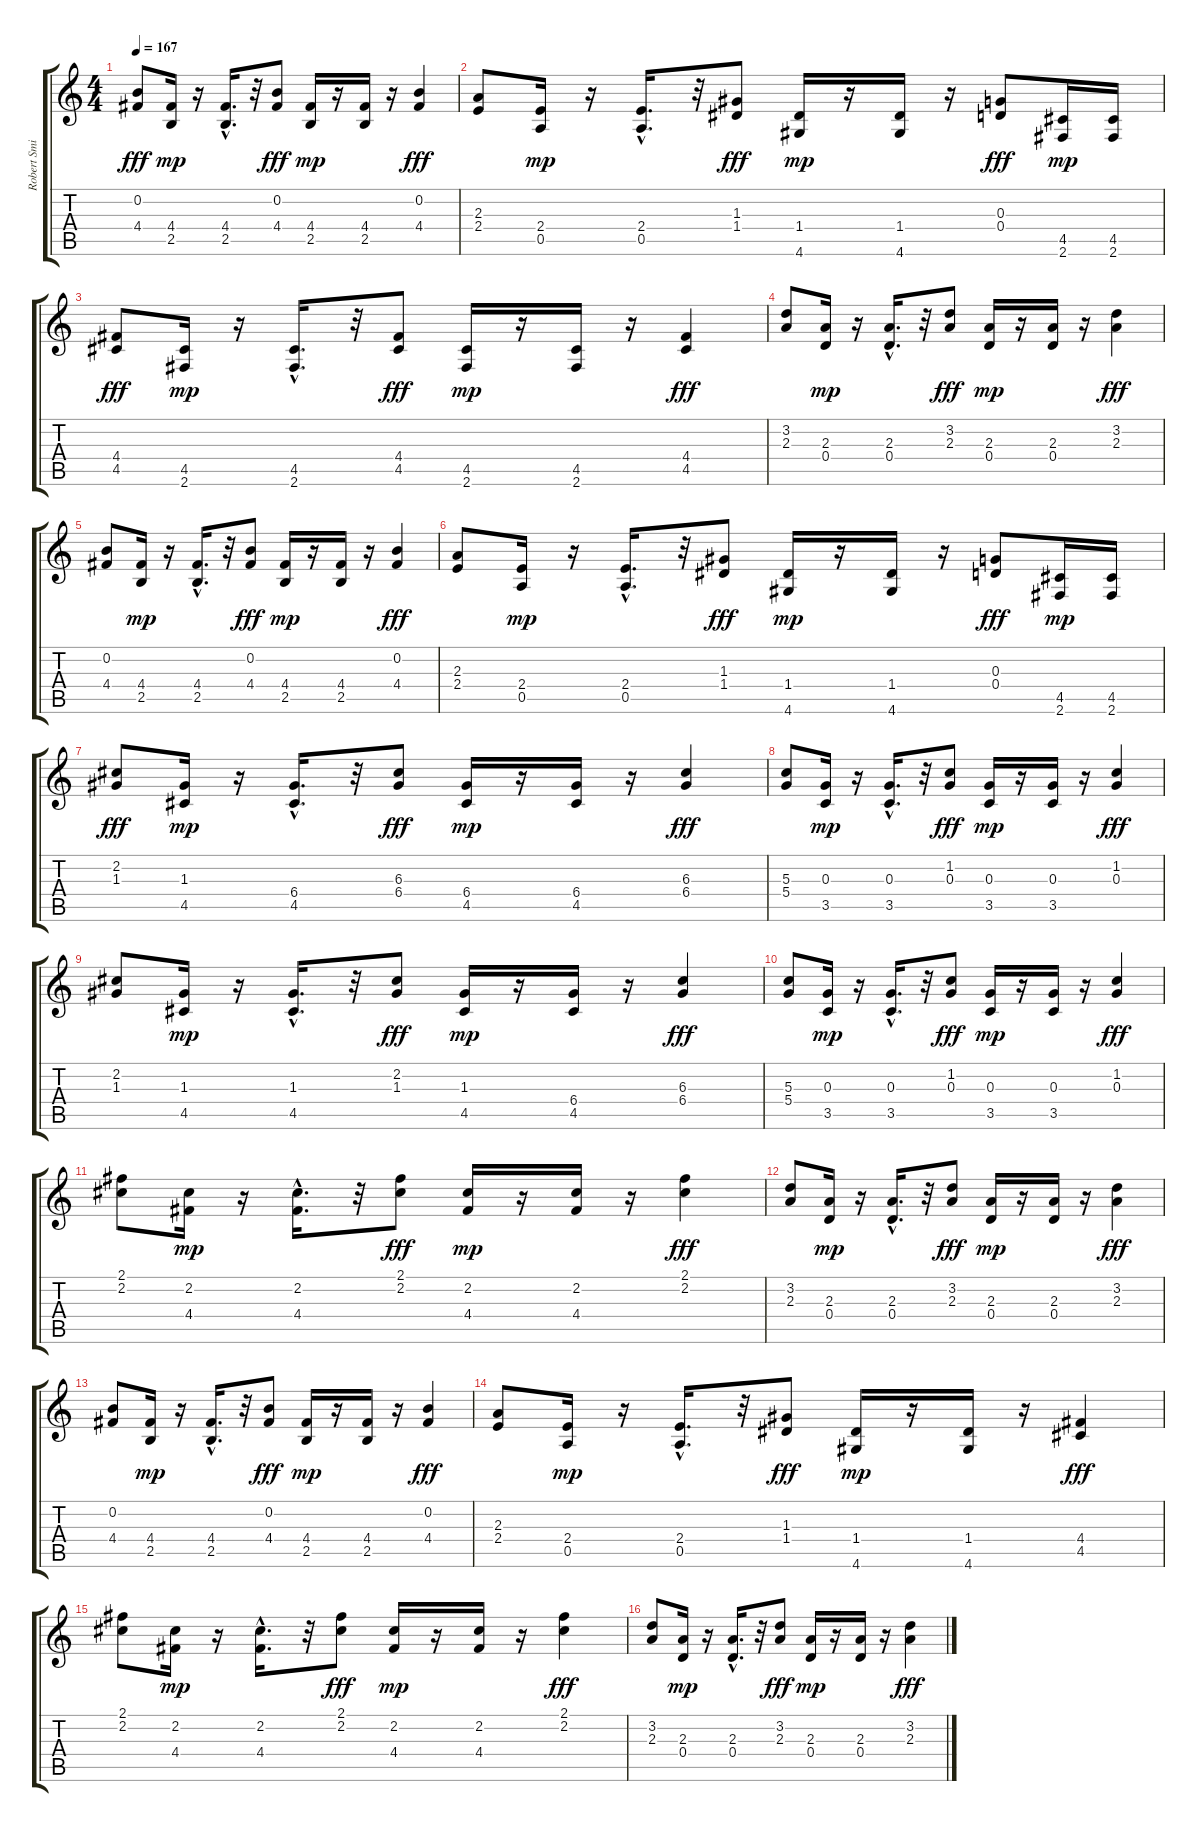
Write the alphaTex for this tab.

\track ("Robert Smith" "Robert Smi") {instrument electricguitarmuted}
\staff {score tabs}
\tuning (E4 B3 G3 D3 A2 E2) {hide}
\ts (4 4)
\tempo 167
\clef g2
\ks c
(0.2 4.4).8{dy fff instrument electricguitarmuted} (4.4 2.5).16{dy mp} r.16 (4.4{hac} 2.5{hac}).16{d} r.32 (0.2 4.4).8{dy fff} (4.4 2.5).16{dy mp} r.16 (4.4 2.5).16 r.16 (0.2 4.4).4{dy fff} |
(2.3 2.4).8{instrument electricguitarmuted} (2.4 0.5).16{dy mp} r.16 (2.4{hac} 0.5{hac}).16{d} r.32 (1.3 1.4).8{dy fff} (1.4 4.6).16{dy mp} r.16 (1.4 4.6).16 r.16 (0.3 0.4).8{dy fff} (4.5 2.6).16{dy mp} (4.5 2.6).16 |
(4.4 4.5).8{dy fff instrument electricguitarmuted} (4.5 2.6).16{dy mp} r.16 (4.5{hac} 2.6{hac}).16{d} r.32 (4.4 4.5).8{dy fff} (4.5 2.6).16{dy mp} r.16 (4.5 2.6).16 r.16 (4.4 4.5).4{dy fff} |
(3.2 2.3).8{instrument electricguitarmuted} (2.3 0.4).16{dy mp} r.16 (2.3{hac} 0.4{hac}).16{d} r.32 (3.2 2.3).8{dy fff} (2.3 0.4).16{dy mp} r.16 (2.3 0.4).16 r.16 (3.2 2.3).4{dy fff} |
(0.2 4.4).8{instrument electricguitarmuted} (4.4 2.5).16{dy mp} r.16 (4.4{hac} 2.5{hac}).16{d} r.32 (0.2 4.4).8{dy fff} (4.4 2.5).16{dy mp} r.16 (4.4 2.5).16 r.16 (0.2 4.4).4{dy fff} |
(2.3 2.4).8{instrument electricguitarmuted} (2.4 0.5).16{dy mp} r.16 (2.4{hac} 0.5{hac}).16{d} r.32 (1.3 1.4).8{dy fff} (1.4 4.6).16{dy mp} r.16 (1.4 4.6).16 r.16 (0.3 0.4).8{dy fff} (4.5 2.6).16{dy mp} (4.5 2.6).16 |
(2.2 1.3).8{dy fff instrument electricguitarmuted} (1.3 4.5).16{dy mp} r.16 (6.4{hac} 4.5{hac}).16{d} r.32 (6.3 6.4).8{dy fff} (6.4 4.5).16{dy mp} r.16 (6.4 4.5).16 r.16 (6.3 6.4).4{dy fff} |
(5.3 5.4).8{instrument electricguitarmuted} (0.3 3.5).16{dy mp} r.16 (0.3{hac} 3.5{hac}).16{d} r.32 (1.2 0.3).8{dy fff} (0.3 3.5).16{dy mp} r.16 (0.3 3.5).16 r.16 (1.2 0.3).4{dy fff} |
(2.2 1.3).8{instrument electricguitarmuted} (1.3 4.5).16{dy mp} r.16 (1.3{hac} 4.5{hac}).16{d} r.32 (2.2 1.3).8{dy fff} (1.3 4.5).16{dy mp} r.16 (6.4 4.5).16 r.16 (6.3 6.4).4{dy fff} |
(5.3 5.4).8{instrument electricguitarmuted} (0.3 3.5).16{dy mp} r.16 (0.3{hac} 3.5{hac}).16{d} r.32 (1.2 0.3).8{dy fff} (0.3 3.5).16{dy mp} r.16 (0.3 3.5).16 r.16 (1.2 0.3).4{dy fff} |
(2.1 2.2).8{instrument electricguitarmuted} (2.2 4.4).16{dy mp} r.16 (2.2{hac} 4.4{hac}).16{d} r.32 (2.1 2.2).8{dy fff} (2.2 4.4).16{dy mp} r.16 (2.2 4.4).16 r.16 (2.1 2.2).4{dy fff} |
(3.2 2.3).8{instrument electricguitarmuted} (2.3 0.4).16{dy mp} r.16 (2.3{hac} 0.4{hac}).16{d} r.32 (3.2 2.3).8{dy fff} (2.3 0.4).16{dy mp} r.16 (2.3 0.4).16 r.16 (3.2 2.3).4{dy fff} |
(0.2 4.4).8{instrument electricguitarmuted} (4.4 2.5).16{dy mp} r.16 (4.4{hac} 2.5{hac}).16{d} r.32 (0.2 4.4).8{dy fff} (4.4 2.5).16{dy mp} r.16 (4.4 2.5).16 r.16 (0.2 4.4).4{dy fff} |
(2.3 2.4).8{instrument electricguitarmuted} (2.4 0.5).16{dy mp} r.16 (2.4{hac} 0.5{hac}).16{d} r.32 (1.3 1.4).8{dy fff} (1.4 4.6).16{dy mp} r.16 (1.4 4.6).16 r.16 (4.4 4.5).4{dy fff} |
(2.1 2.2).8{instrument electricguitarmuted} (2.2 4.4).16{dy mp} r.16 (2.2{hac} 4.4{hac}).16{d} r.32 (2.1 2.2).8{dy fff} (2.2 4.4).16{dy mp} r.16 (2.2 4.4).16 r.16 (2.1 2.2).4{dy fff} |
(3.2 2.3).8{instrument electricguitarmuted} (2.3 0.4).16{dy mp} r.16 (2.3{hac} 0.4{hac}).16{d} r.32 (3.2 2.3).8{dy fff} (2.3 0.4).16{dy mp} r.16 (2.3 0.4).16 r.16 (3.2 2.3).4{dy fff}
